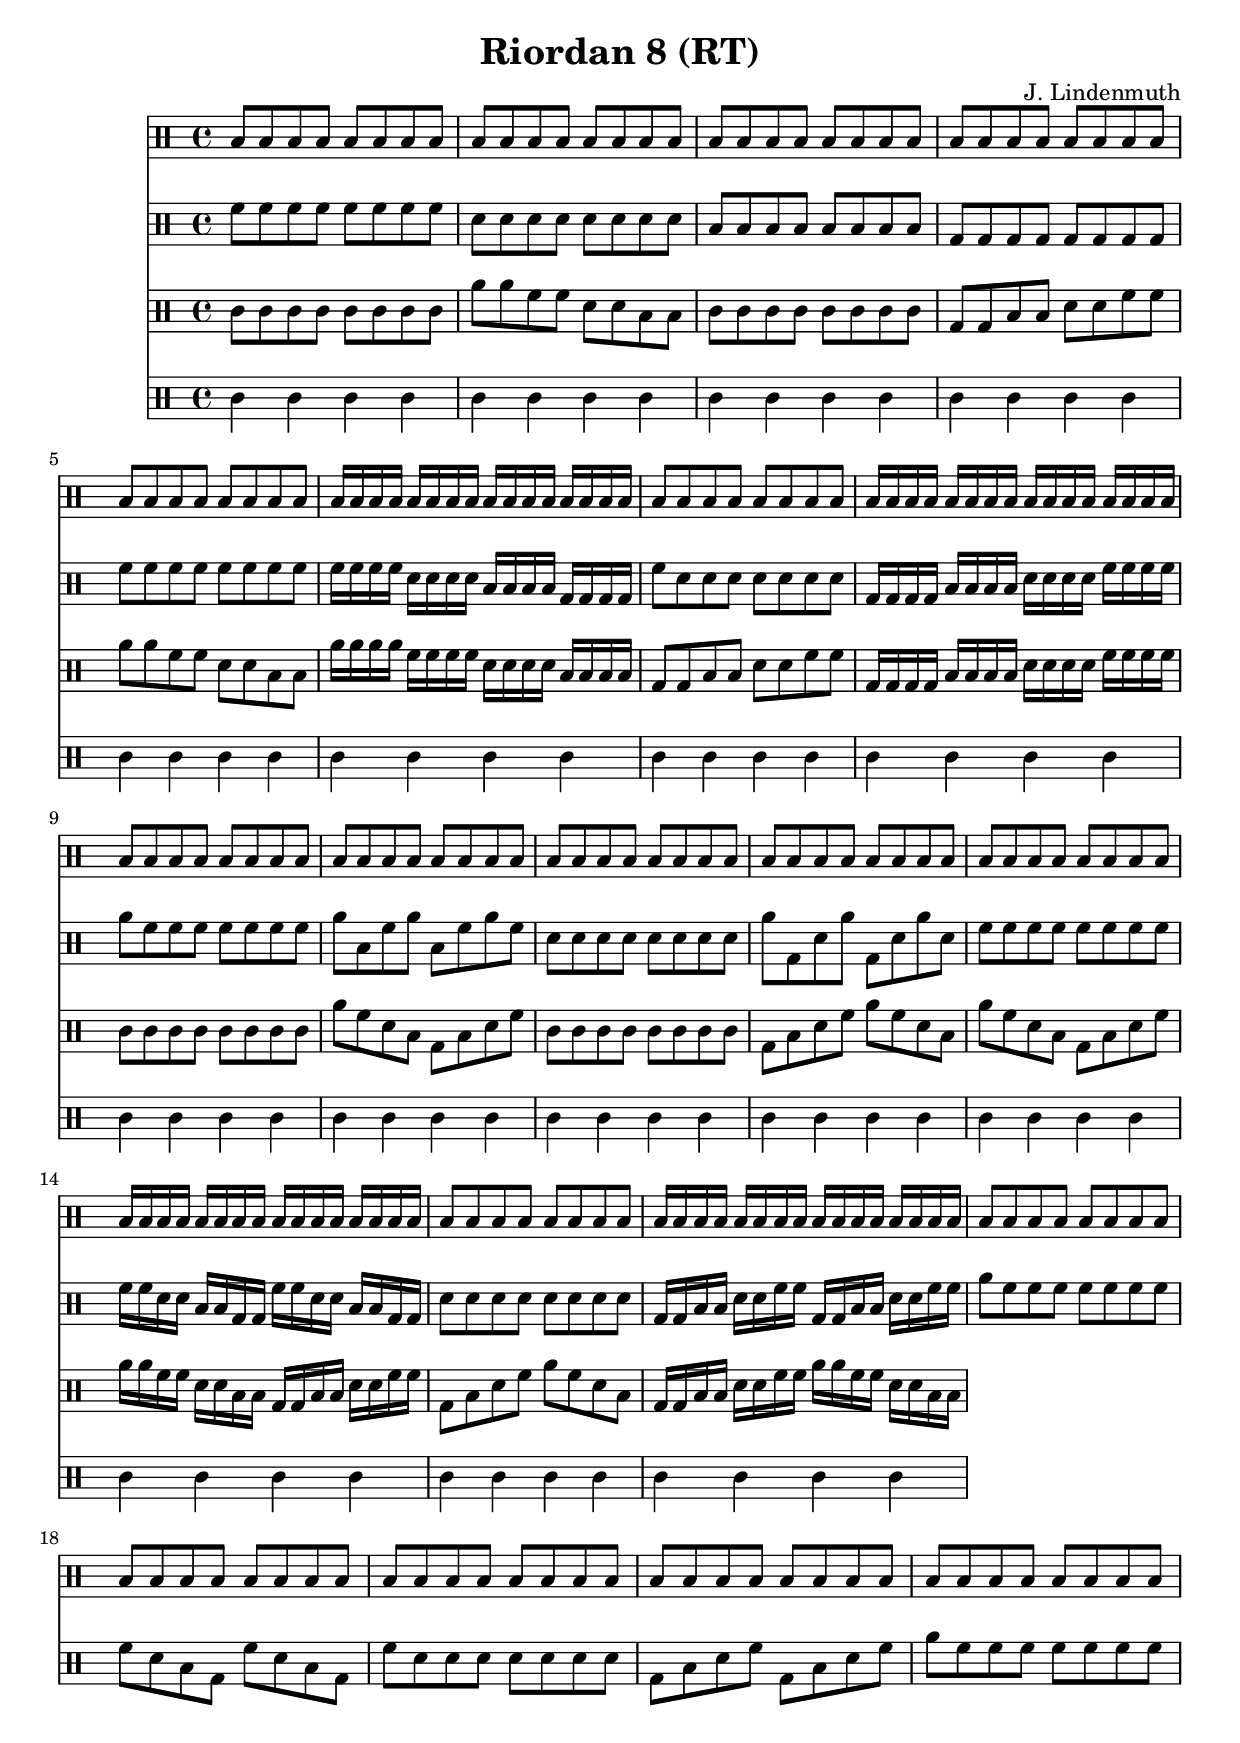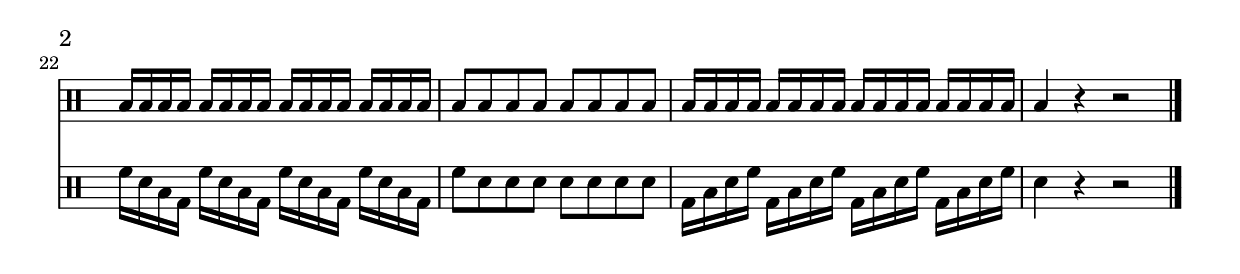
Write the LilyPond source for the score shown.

\header {
  title = "Riordan 8 (RT)"
  composer = "J. Lindenmuth"
}

\score {
  <<
    \new Staff {
      \clef "percussion" \time 4/4
      b8 b b b b b b b | b b b b b b b b | b b b b b b b b | b b b b b b b b | 
      b b b b b b b b | b16 b b b b b b b b b b b b b b b | b8 b b b b b b b | b16 b b b b b b b b b b b b b b b | 
      b8 b b b b b b b | b b b b b b b b | b b b b b b b b | b b b b b b b b | 
      b8 b b b b b b b | b16 b b b b b b b b b b b b b b b | b8 b b b b b b b | b16 b b b b b b b b b b b b b b b | 
      b8 b b b b b b b | b b b b b b b b | b b b b b b b b | b b b b b b b b | 
      b8 b b b b b b b | b16 b b b b b b b b b b b b b b b | b8 b b b b b b b | b16 b b b b b b b b b b b b b b b | b4 r4 r2 
      \bar "|." 
    }

    \new Staff {
      \clef "percussion" \time 4/4
      \relative c' {
        f8 f f f f f f f | d d d d d d d d | b b b b b b b b | g g g g g g g g | 
        f' f f f f f f f | f16 f f f d d d d b b b b g g g g | f'8 d d d d d d d | g,16 g g g b b b b d d d d f f f f | 
        a8 f f f f f f f | a b, f' a b, f' a f | d d d d d d d d | a' g, d' a' g, d' a' d, | 
        f8 f f f f f f f | f16 f d d b b g g f' f d d b b g g | d'8 d d d d d d d | g,16 g b b d d f f g, g b b d d f f | 
        a8 f f f f f f f | f d b g f' d b g | f' d d d d d d d | g, b d f g, b d f | 
        a f f f f f f f | f16 d b g f' d b g f' d b g f' d b g | f'8 d d d d d d d | g,16 b d f g, b d f g, b d f g, b d f | d4 r4 r2 
        \bar "|."  
      }
    }

    \new Staff {
      \clef "percussion" \time 4/4
      \relative c' {
        c8 c c c c c c c | a' a f f d d b b | c c c c c c c c | g g b b d d f f | 
        a a f f d d b b | a'16 a a a f f f f d d d d b b b b | g8 g b b d d f f | g,16 g g g b b b b d d d d f f f f | 
        c8 c c c c c c c | a' f d b g b d f | c c c c c c c c | g b d f a f d b | 
        a' f d b g b d f | a16 a f f d d b b g g b b d d f f | g,8 b d f a f d b | g16 g b b d d f f a a f f d d b b | 

      }
    }

    \new Staff {
      \clef "percussion" \time 4/4
      \relative c' {
        c4 c c c | c c c c | c c c c | c c c c | 
        c c c c | c c c c | c c c c | c c c c |
        c c c c | c c c c | c c c c | c c c c |
        c c c c | c c c c | c c c c | c c c c | 
      }
    }
  >>

}